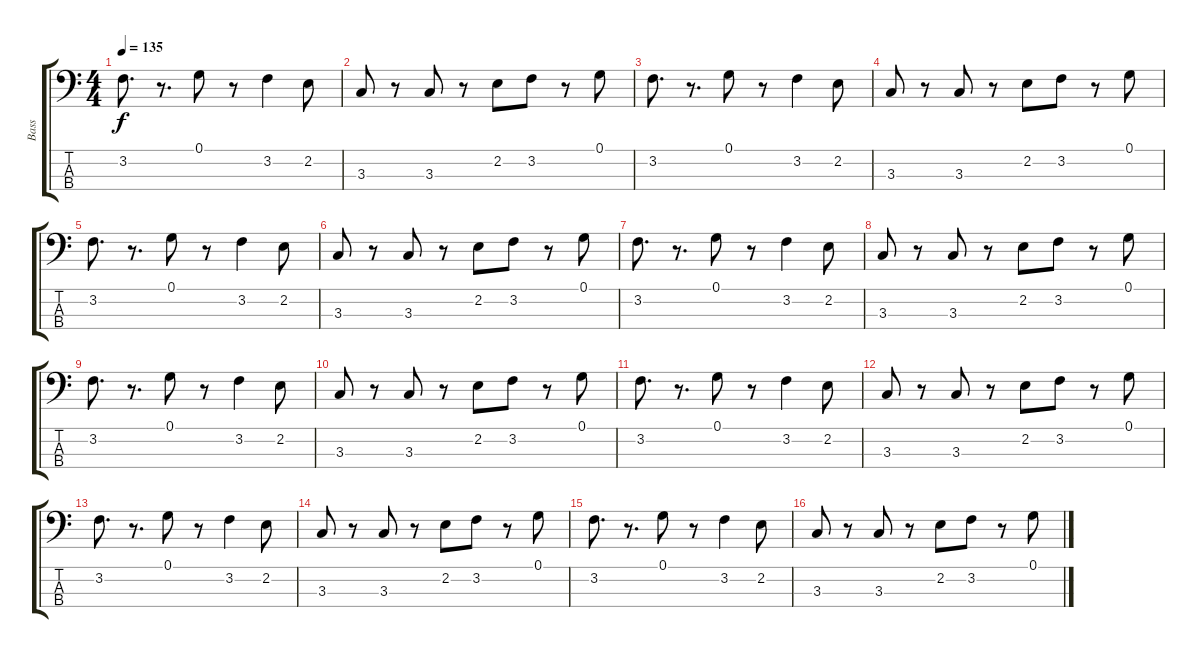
\track ("Bass" "Bass") {instrument electricbassfinger}
\staff {score tabs}
\tuning (G2 D2 A1 E1) {hide}
\ts (4 4)
\tempo 135
\clef f4
\ks c
3.2.8{d dy f} r.8{d} 0.1.8 r.8 3.2.4 2.2.8 |
3.3.8 r.8 3.3.8 r.8 2.2.8 3.2.8 r.8 0.1.8 |
3.2.8{d} r.8{d} 0.1.8 r.8 3.2.4 2.2.8 |
3.3.8 r.8 3.3.8 r.8 2.2.8 3.2.8 r.8 0.1.8 |
3.2.8{d} r.8{d} 0.1.8 r.8 3.2.4 2.2.8 |
3.3.8 r.8 3.3.8 r.8 2.2.8 3.2.8 r.8 0.1.8 |
3.2.8{d} r.8{d} 0.1.8 r.8 3.2.4 2.2.8 |
3.3.8 r.8 3.3.8 r.8 2.2.8 3.2.8 r.8 0.1.8 |
3.2.8{d} r.8{d} 0.1.8 r.8 3.2.4 2.2.8 |
3.3.8 r.8 3.3.8 r.8 2.2.8 3.2.8 r.8 0.1.8 |
3.2.8{d} r.8{d} 0.1.8 r.8 3.2.4 2.2.8 |
3.3.8 r.8 3.3.8 r.8 2.2.8 3.2.8 r.8 0.1.8 |
3.2.8{d} r.8{d} 0.1.8 r.8 3.2.4 2.2.8 |
3.3.8 r.8 3.3.8 r.8 2.2.8 3.2.8 r.8 0.1.8 |
3.2.8{d} r.8{d} 0.1.8 r.8 3.2.4 2.2.8 |
3.3.8 r.8 3.3.8 r.8 2.2.8 3.2.8 r.8 0.1.8
